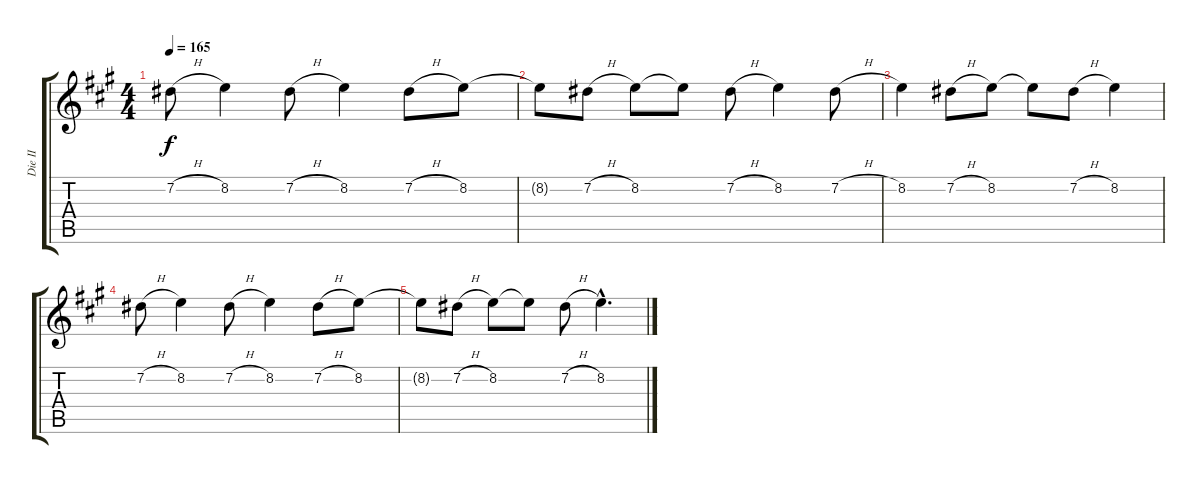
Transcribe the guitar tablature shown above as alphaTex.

\track ("Die II" "Die II") {instrument distortionguitar}
\staff {score tabs}
\tuning (Db4 Ab3 E3 B2 Gb2 Db2) {hide}
\ts (4 4)
\tempo 165
\clef g2
\ks a
7.2{h}.8{dy f} 8.2.4 7.2{h}.8 8.2.4 7.2{h}.8 8.2.8 |
8.2{t}.8 7.2{h}.8 8.2.8 8.2{t}.8 7.2{h}.8 8.2.4 7.2{h}.8 |
8.2.4 7.2{h}.8 8.2.8 8.2{t}.8 7.2{h}.8 8.2.4 |
7.2{h}.8 8.2.4 7.2{h}.8 8.2.4 7.2{h}.8 8.2.8 |
8.2{t}.8 7.2{h}.8 8.2.8 8.2{t}.8 7.2{h}.8 8.2{hac}.4{d}
